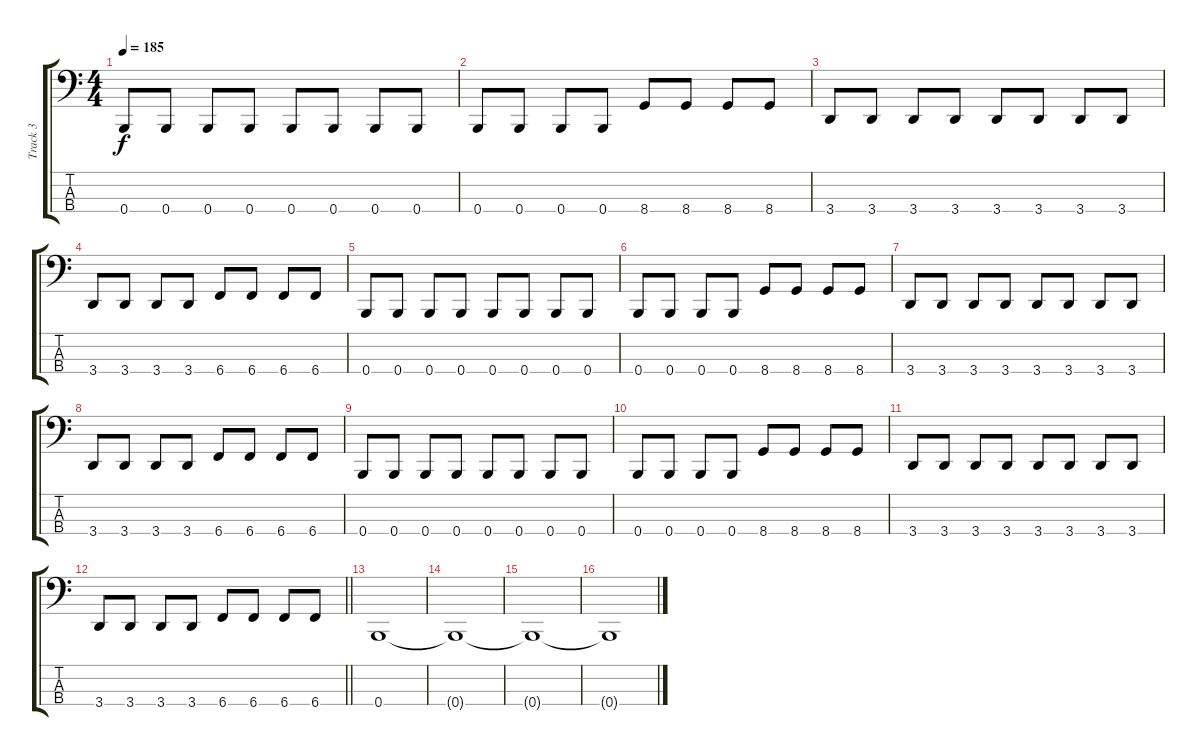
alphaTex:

\track ("Track 3" "Track 3") {instrument electricbasspick}
\staff {score tabs}
\tuning (E2 B1 Gb1 B0) {hide}
\ts (4 4)
\tempo 185
\clef f4
\ks c
0.4.8{dy f} 0.4.8 0.4.8 0.4.8 0.4.8 0.4.8 0.4.8 0.4.8 |
0.4.8 0.4.8 0.4.8 0.4.8 8.4.8 8.4.8 8.4.8 8.4.8 |
3.4.8 3.4.8 3.4.8 3.4.8 3.4.8 3.4.8 3.4.8 3.4.8 |
3.4.8 3.4.8 3.4.8 3.4.8 6.4.8 6.4.8 6.4.8 6.4.8 |
0.4.8 0.4.8 0.4.8 0.4.8 0.4.8 0.4.8 0.4.8 0.4.8 |
0.4.8 0.4.8 0.4.8 0.4.8 8.4.8 8.4.8 8.4.8 8.4.8 |
3.4.8 3.4.8 3.4.8 3.4.8 3.4.8 3.4.8 3.4.8 3.4.8 |
3.4.8 3.4.8 3.4.8 3.4.8 6.4.8 6.4.8 6.4.8 6.4.8 |
0.4.8 0.4.8 0.4.8 0.4.8 0.4.8 0.4.8 0.4.8 0.4.8 |
0.4.8 0.4.8 0.4.8 0.4.8 8.4.8 8.4.8 8.4.8 8.4.8 |
3.4.8 3.4.8 3.4.8 3.4.8 3.4.8 3.4.8 3.4.8 3.4.8 |
\barLineRight lightlight
3.4.8 3.4.8 3.4.8 3.4.8 6.4.8 6.4.8 6.4.8 6.4.8 |
0.4.1 |
0.4{t}.1 |
0.4{t}.1 |
0.4{t}.1
